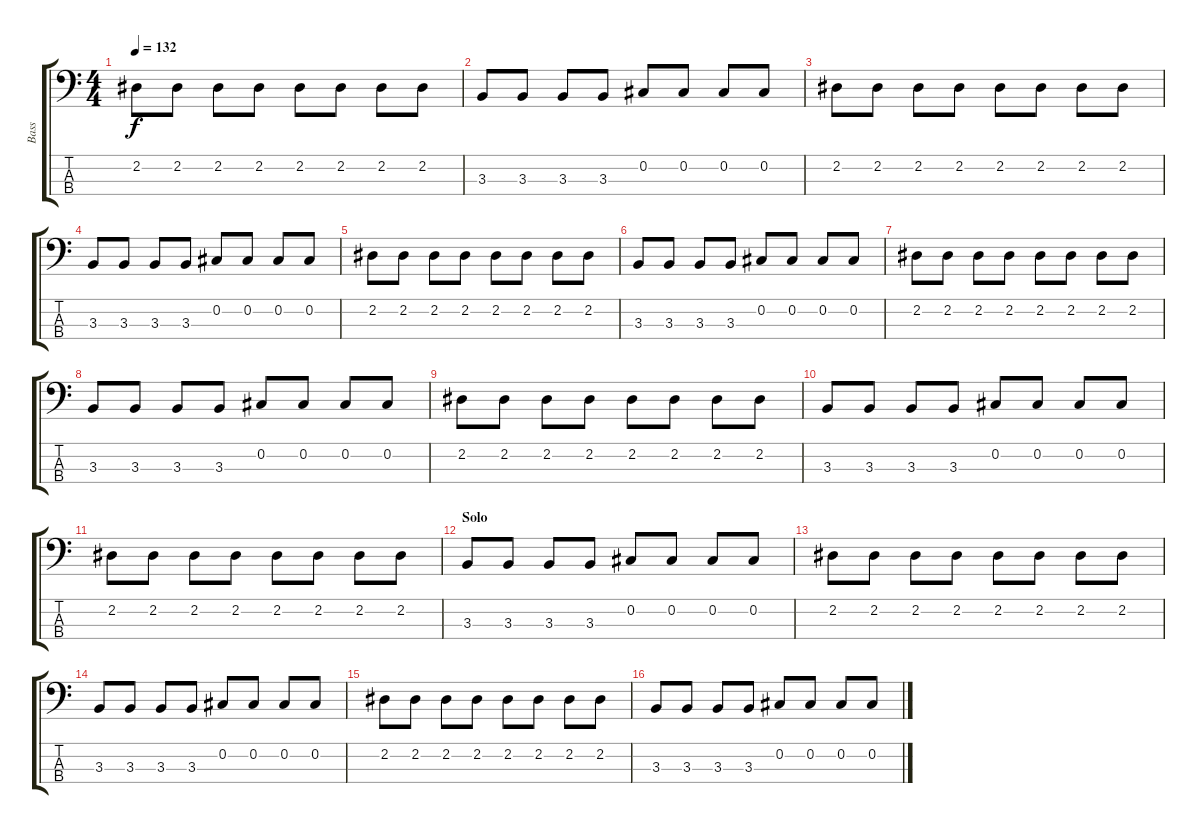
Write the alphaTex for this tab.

\track ("Bass" "Bass") {instrument electricbasspick}
\staff {score tabs}
\tuning (Gb2 Db2 Ab1 Eb1) {hide}
\ts (4 4)
\tempo 132
\clef f4
\ks c
2.2.8{dy f} 2.2.8 2.2.8 2.2.8 2.2.8 2.2.8 2.2.8 2.2.8 |
3.3.8 3.3.8 3.3.8 3.3.8 0.2.8 0.2.8 0.2.8 0.2.8 |
2.2.8 2.2.8 2.2.8 2.2.8 2.2.8 2.2.8 2.2.8 2.2.8 |
3.3.8 3.3.8 3.3.8 3.3.8 0.2.8 0.2.8 0.2.8 0.2.8 |
2.2.8 2.2.8 2.2.8 2.2.8 2.2.8 2.2.8 2.2.8 2.2.8 |
3.3.8 3.3.8 3.3.8 3.3.8 0.2.8 0.2.8 0.2.8 0.2.8 |
2.2.8 2.2.8 2.2.8 2.2.8 2.2.8 2.2.8 2.2.8 2.2.8 |
3.3.8 3.3.8 3.3.8 3.3.8 0.2.8 0.2.8 0.2.8 0.2.8 |
2.2.8 2.2.8 2.2.8 2.2.8 2.2.8 2.2.8 2.2.8 2.2.8 |
3.3.8 3.3.8 3.3.8 3.3.8 0.2.8 0.2.8 0.2.8 0.2.8 |
2.2.8 2.2.8 2.2.8 2.2.8 2.2.8 2.2.8 2.2.8 2.2.8 |
\section ("" "Solo")
3.3.8 3.3.8 3.3.8 3.3.8 0.2.8 0.2.8 0.2.8 0.2.8 |
2.2.8 2.2.8 2.2.8 2.2.8 2.2.8 2.2.8 2.2.8 2.2.8 |
3.3.8 3.3.8 3.3.8 3.3.8 0.2.8 0.2.8 0.2.8 0.2.8 |
2.2.8 2.2.8 2.2.8 2.2.8 2.2.8 2.2.8 2.2.8 2.2.8 |
3.3.8 3.3.8 3.3.8 3.3.8 0.2.8 0.2.8 0.2.8 0.2.8
